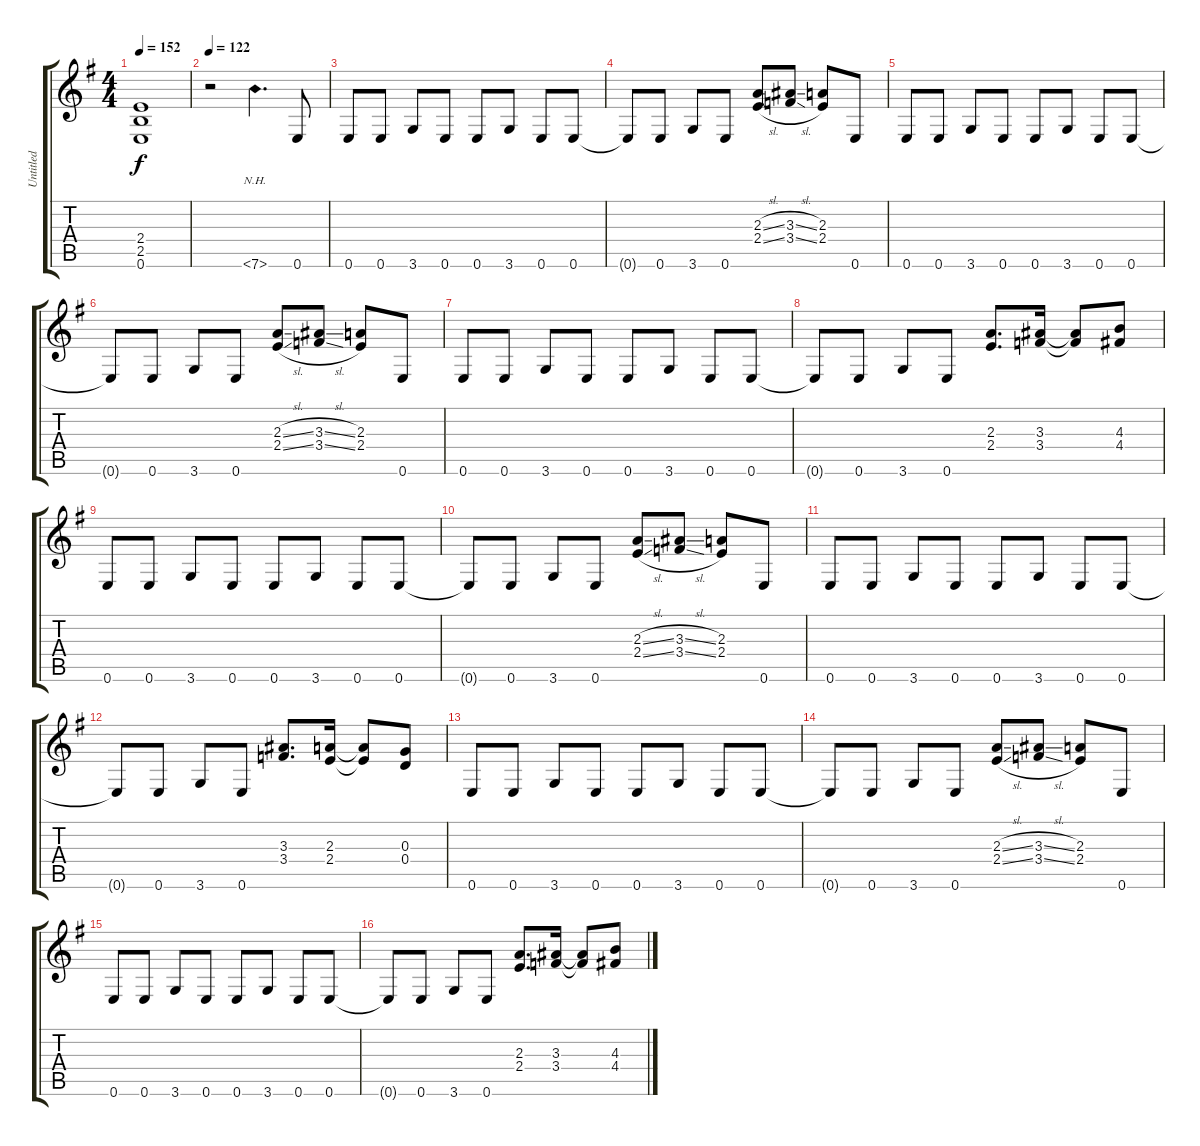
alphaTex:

\track ("Untitled" "Untitled") {instrument distortionguitar}
\staff {score tabs}
\tuning (E4 B3 G3 D3 A2 E2) {hide}
\ts (4 4)
\tempo 152
\clef g2
\ks g
(2.4{t} 2.5{t} 0.6{t}).1{dy f} |
\tempo 122
r.2 7.6{nh}.4{d} 0.6.8 |
0.6.8 0.6.8 3.6.8 0.6.8 0.6.8 3.6.8 0.6.8 0.6.8 |
0.6{t}.8 0.6.8 3.6.8 0.6.8 (2.3{sl} 2.4{sl}).8 (3.3{sl} 3.4{sl}).8 (2.3 2.4).8 0.6.8 |
0.6.8 0.6.8 3.6.8 0.6.8 0.6.8 3.6.8 0.6.8 0.6.8 |
0.6{t}.8 0.6.8 3.6.8 0.6.8 (2.3{sl} 2.4{sl}).8 (3.3{sl} 3.4{sl}).8 (2.3 2.4).8 0.6.8 |
0.6.8 0.6.8 3.6.8 0.6.8 0.6.8 3.6.8 0.6.8 0.6.8 |
0.6{t}.8 0.6.8 3.6.8 0.6.8 (2.3 2.4).8{d} (3.3 3.4).16 (3.3{t} 3.4{t}).8 (4.3 4.4).8 |
0.6.8 0.6.8 3.6.8 0.6.8 0.6.8 3.6.8 0.6.8 0.6.8 |
0.6{t}.8 0.6.8 3.6.8 0.6.8 (2.3{sl} 2.4{sl}).8 (3.3{sl} 3.4{sl}).8 (2.3 2.4).8 0.6.8 |
0.6.8 0.6.8 3.6.8 0.6.8 0.6.8 3.6.8 0.6.8 0.6.8 |
0.6{t}.8 0.6.8 3.6.8 0.6.8 (3.3 3.4).8{d} (2.3 2.4).16 (2.3{t} 2.4{t}).8 (0.3 0.4).8 |
0.6.8 0.6.8 3.6.8 0.6.8 0.6.8 3.6.8 0.6.8 0.6.8 |
0.6{t}.8 0.6.8 3.6.8 0.6.8 (2.3{sl} 2.4{sl}).8 (3.3{sl} 3.4{sl}).8 (2.3 2.4).8 0.6.8 |
0.6.8 0.6.8 3.6.8 0.6.8 0.6.8 3.6.8 0.6.8 0.6.8 |
0.6{t}.8 0.6.8 3.6.8 0.6.8 (2.3 2.4).8{d} (3.3 3.4).16 (3.3{t} 3.4{t}).8 (4.3 4.4).8
